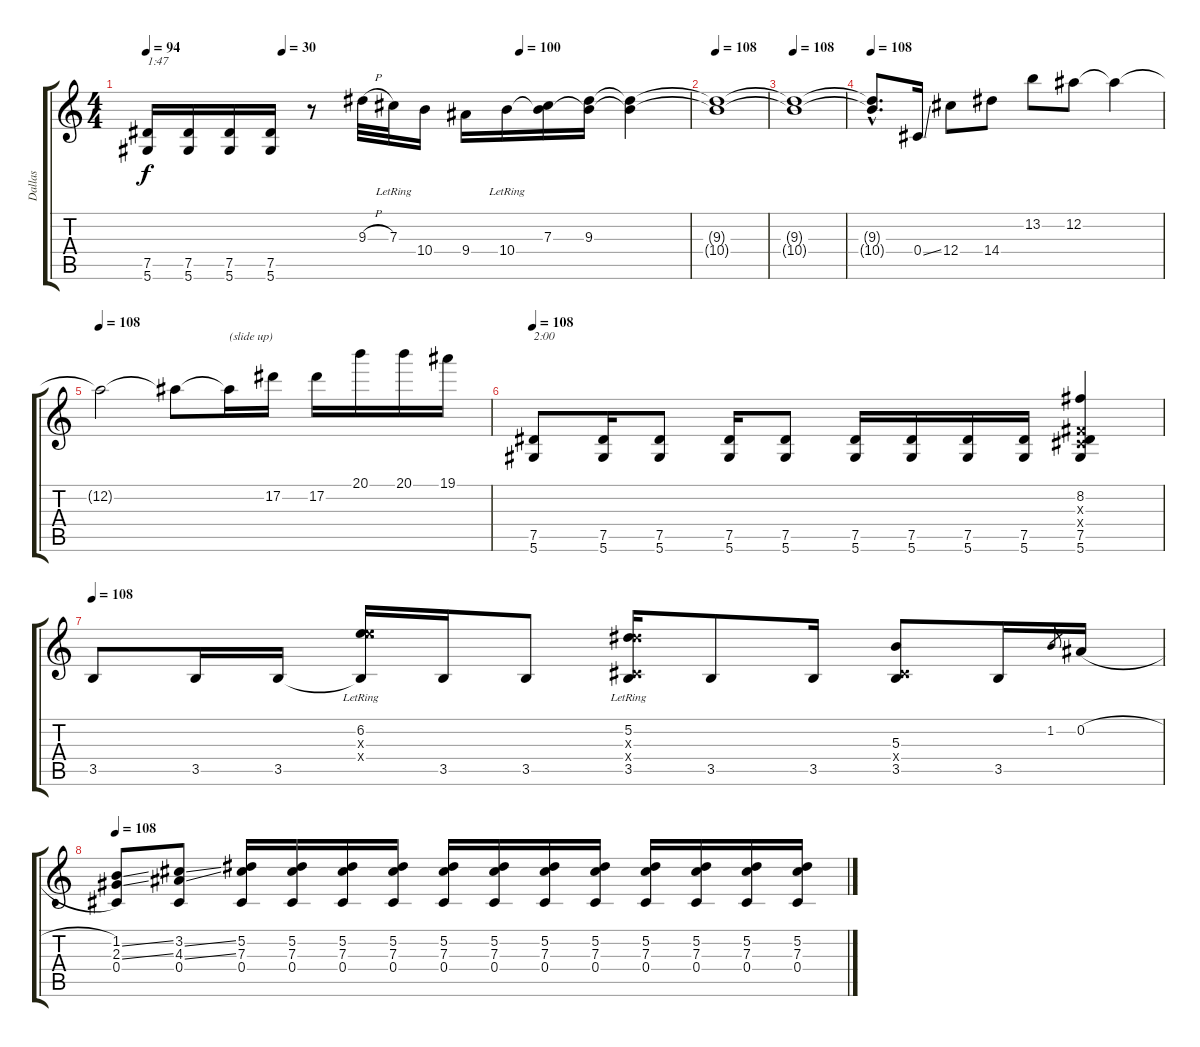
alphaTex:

\track ("Dallas" "Dallas") {instrument overdrivenguitar}
\staff {score tabs}
\tuning (Eb4 Bb3 Gb3 Db3 Ab2 Eb2) {hide}
\ts (4 4)
\tempo 94
\tempo (30 0.25)
\tempo (100 0.6875)
\clef g2
\ks c
(7.5 5.6).16{txt "1:47" dy f} (7.5 5.6).16 (7.5 5.6).16 (7.5 5.6).16 r.8 9.3{h}.32 7.3{lr}.32 10.4.16 9.4.16 10.4{lr}.16 (7.3 10.4{t}).16 (9.3 10.4{t}).16 (9.3{t} 10.4{t}).4 |
\tempo 100
\tempo 108
(9.3{t} 10.4{t}).1 |
\tempo 100
\tempo 108
(9.3{t} 10.4{t}).1 |
\tempo 100
\tempo 108
(9.3{hac t} 10.4{hac t}).8{d} 0.4{ss}.16 12.4.8 14.4.8 13.2.8 12.2.8 12.2{t}.4 |
\tempo 100
\tempo 108
12.2{t}.2 12.2{t}.8 12.2{t}.16{txt "(slide up)"} 17.2.16 17.2.16 20.1.16 20.1.16 19.1.16 |
\tempo 108
(7.5 5.6).8{txt "2:00"} (7.5 5.6).16 (7.5 5.6).8 (7.5 5.6).16 (7.5 5.6).8 (7.5 5.6).16 (7.5 5.6).16 (7.5 5.6).16 (7.5 5.6).16 (8.2 0.3{x} 0.4{x} 7.5 5.6).4 |
\tempo 108
3.5.8 3.5.16 3.5.16 (6.2{lr} 10.3{x} 15.4{x} 3.5{t}).16 3.5.16 3.5.8 (5.2{lr} 9.3{x} 0.4{x} 3.5).16 3.5.8 3.5.16 (5.3 0.4{x} 3.5).8 3.5.16 1.2.8{gr} 0.2{h}.16 |
\tempo 108
(1.2{ss} 2.3{ss} 0.4).8{volume 12} (3.2{ss} 4.3{ss} 0.4).8 (5.2 7.3 0.4).16 (5.2 7.3 0.4).16 (5.2 7.3 0.4).16 (5.2 7.3 0.4).16 (5.2 7.3 0.4).16 (5.2 7.3 0.4).16 (5.2 7.3 0.4).16 (5.2 7.3 0.4).16 (5.2 7.3 0.4).16 (5.2 7.3 0.4).16 (5.2 7.3 0.4).16 (5.2 7.3 0.4).16
